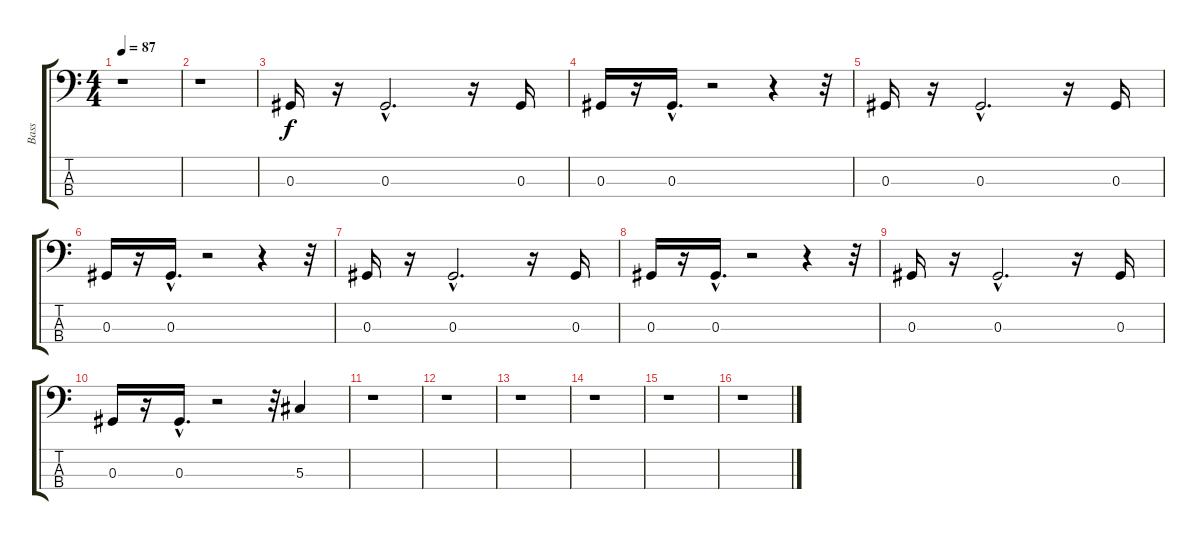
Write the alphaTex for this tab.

\track ("Bass" "Bass") {instrument electricbassfinger}
\staff {score tabs}
\tuning (Gb2 Db2 Ab1 Eb1) {hide}
\ts (4 4)
\tempo 87
\clef f4
\ks c
r.1{dy f} |
r.1 |
0.3.16 r.16 0.3{hac}.2{d} r.16 0.3.16 |
0.3.16 r.16 0.3{hac}.16{d} r.2 r.4 r.32 |
0.3.16 r.16 0.3{hac}.2{d} r.16 0.3.16 |
0.3.16 r.16 0.3{hac}.16{d} r.2 r.4 r.32 |
0.3.16 r.16 0.3{hac}.2{d} r.16 0.3.16 |
0.3.16 r.16 0.3{hac}.16{d} r.2 r.4 r.32 |
0.3.16 r.16 0.3{hac}.2{d} r.16 0.3.16 |
0.3.16 r.16 0.3{hac}.16{d} r.2 r.32 5.3.4 |
r.1 |
r.1 |
r.1 |
r.1 |
r.1 |
r.1
